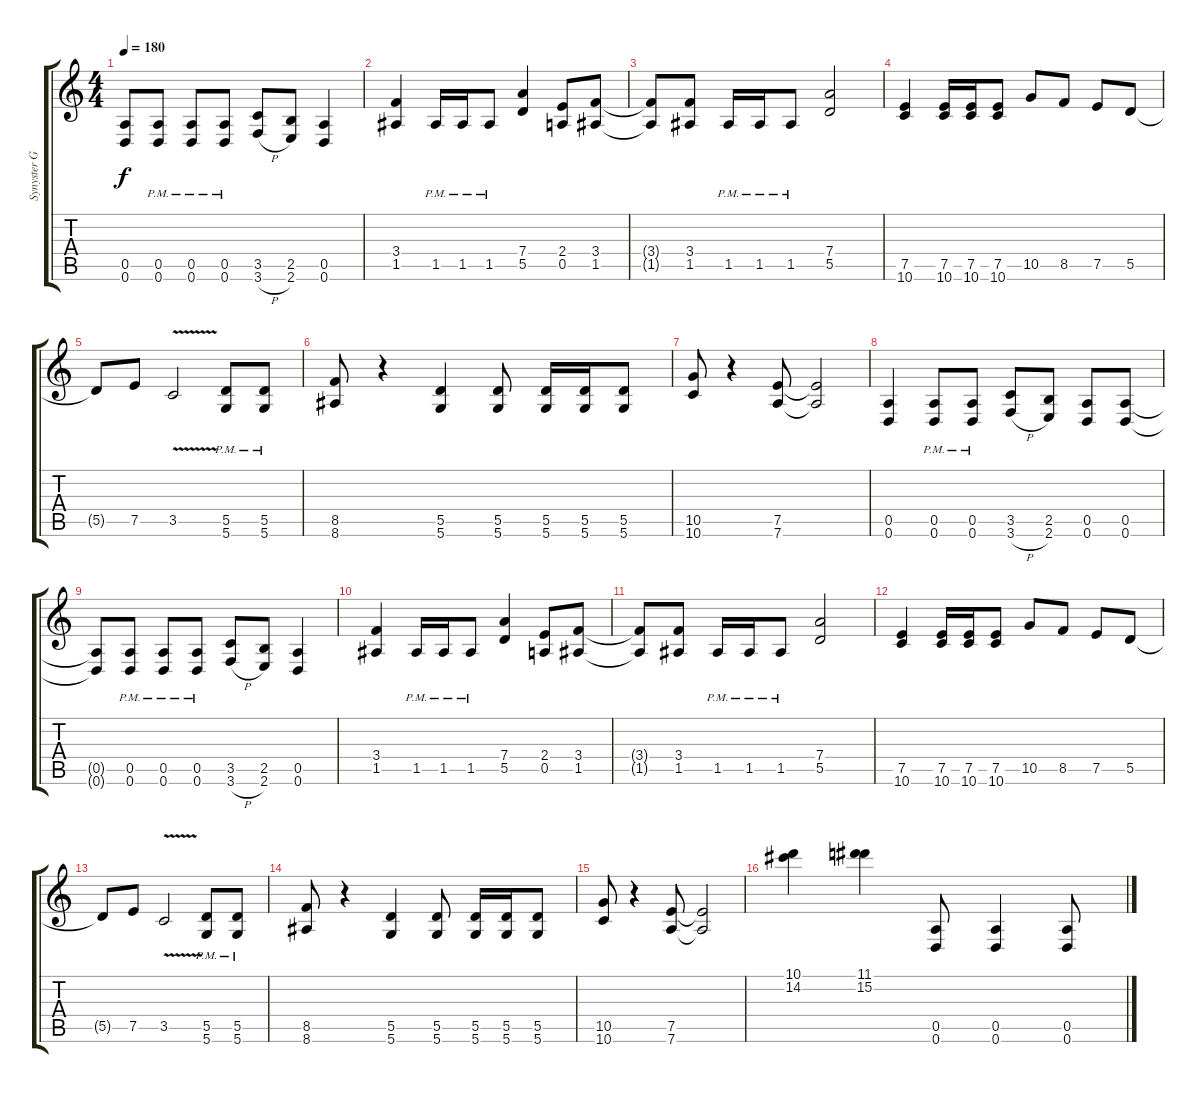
\track ("Synyster Gates" "Synyster G") {instrument distortionguitar}
\staff {score tabs}
\tuning (E4 B3 G3 D3 A2 D2) {hide}
\ts (4 4)
\tempo 180
\clef g2
\ks c
(0.5{t} 0.6{t}).8{dy f} (0.5{pm} 0.6{pm}).8 (0.5{pm} 0.6{pm}).8 (0.5{pm} 0.6{pm}).8 (3.5 3.6{h}).8 (2.5 2.6).8 (0.5 0.6).4 |
(3.4 1.5).4 1.5{pm}.16 1.5{pm}.16 1.5{pm}.8 (7.4 5.5).4 (2.4 0.5).8 (3.4 1.5).8 |
(3.4{t} 1.5{t}).8 (3.4 1.5).8 1.5{pm}.16 1.5{pm}.16 1.5{pm}.8 (7.4 5.5).2 |
(7.5 10.6).4 (7.5 10.6).16 (7.5 10.6).16 (7.5 10.6).8 10.5.8 8.5.8 7.5.8 5.5.8 |
5.5{t}.8 7.5.8 3.5{v}.2 (5.5{pm} 5.6{pm}).8 (5.5{pm} 5.6{pm}).8 |
(8.5 8.6).8 r.4 (5.5 5.6).4 (5.5 5.6).8 (5.5 5.6).16 (5.5 5.6).16 (5.5 5.6).8 |
(10.5 10.6).8 r.4 (7.5 7.6).8 (7.5{t} 7.6{t}).2 |
(0.5 0.6).4 (0.5{pm} 0.6{pm}).8 (0.5{pm} 0.6{pm}).8 (3.5 3.6{h}).8 (2.5 2.6).8 (0.5 0.6).8 (0.5 0.6).8 |
(0.5{t} 0.6{t}).8 (0.5{pm} 0.6{pm}).8 (0.5{pm} 0.6{pm}).8 (0.5{pm} 0.6{pm}).8 (3.5 3.6{h}).8 (2.5 2.6).8 (0.5 0.6).4 |
(3.4 1.5).4 1.5{pm}.16 1.5{pm}.16 1.5{pm}.8 (7.4 5.5).4 (2.4 0.5).8 (3.4 1.5).8 |
(3.4{t} 1.5{t}).8 (3.4 1.5).8 1.5{pm}.16 1.5{pm}.16 1.5{pm}.8 (7.4 5.5).2 |
(7.5 10.6).4 (7.5 10.6).16 (7.5 10.6).16 (7.5 10.6).8 10.5.8 8.5.8 7.5.8 5.5.8 |
5.5{t}.8 7.5.8 3.5{v}.2 (5.5{pm} 5.6{pm}).8 (5.5{pm} 5.6{pm}).8 |
(8.5 8.6).8 r.4 (5.5 5.6).4 (5.5 5.6).8 (5.5 5.6).16 (5.5 5.6).16 (5.5 5.6).8 |
(10.5 10.6).8 r.4 (7.5 7.6).8 (7.5{t} 7.6{t}).2 |
(10.1 14.2).4 (11.1 15.2).4 (0.5 0.6).8 (0.5 0.6).4 (0.5 0.6).8
